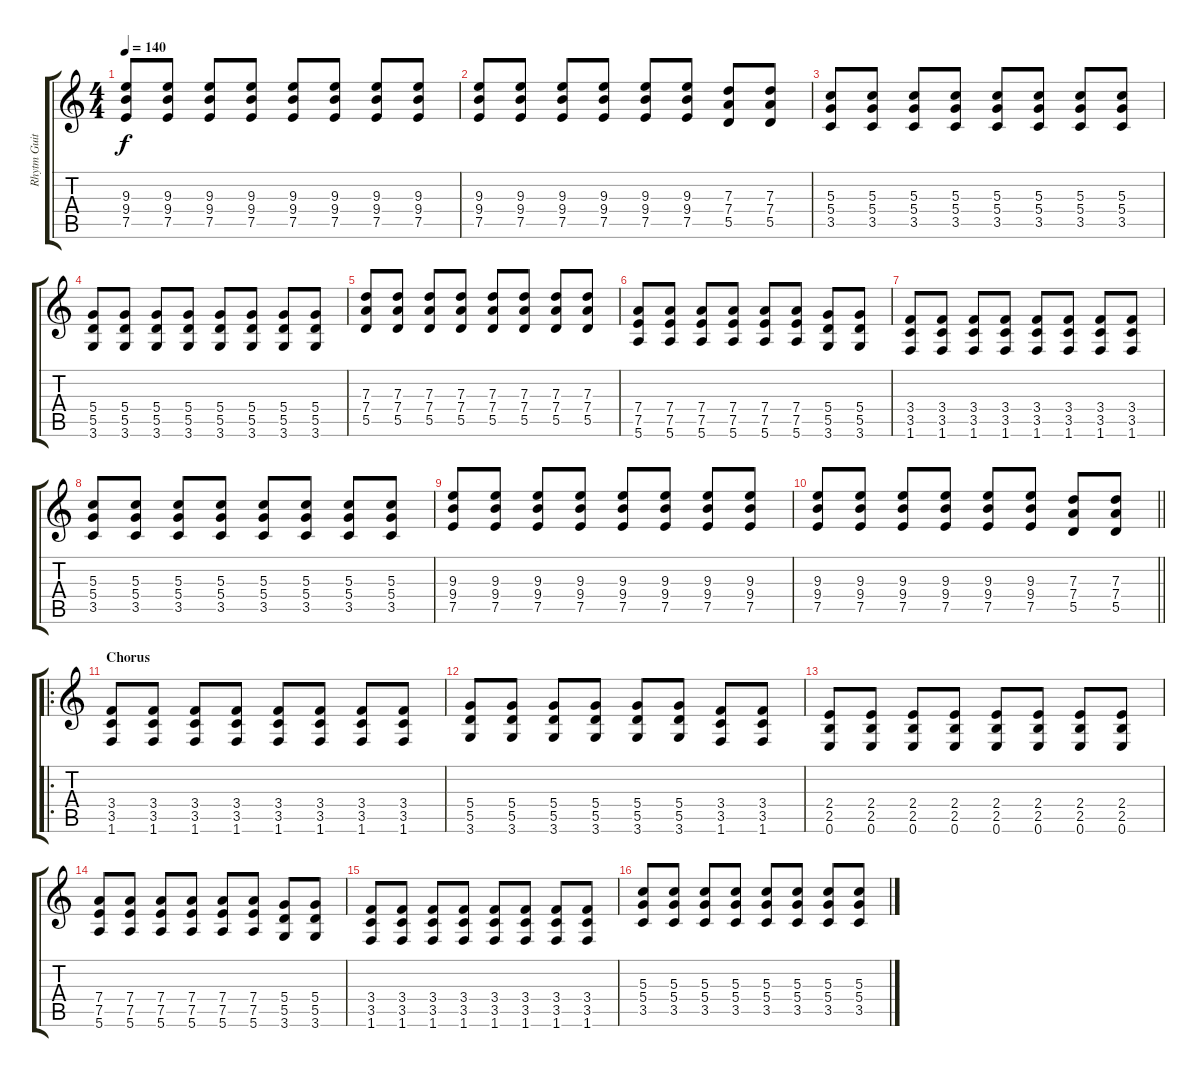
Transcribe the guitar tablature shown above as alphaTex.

\track ("Rhytm Guitar" "Rhytm Guit") {instrument distortionguitar}
\staff {score tabs}
\tuning (E4 B3 G3 D3 A2 E2) {hide}
\ts (4 4)
\tempo 140
\clef g2
\ks c
(9.3 9.4 7.5).8{dy f} (9.3 9.4 7.5).8 (9.3 9.4 7.5).8 (9.3 9.4 7.5).8 (9.3 9.4 7.5).8 (9.3 9.4 7.5).8 (9.3 9.4 7.5).8 (9.3 9.4 7.5).8 |
(9.3 9.4 7.5).8 (9.3 9.4 7.5).8 (9.3 9.4 7.5).8 (9.3 9.4 7.5).8 (9.3 9.4 7.5).8 (9.3 9.4 7.5).8 (7.3 7.4 5.5).8 (7.3 7.4 5.5).8 |
(5.3 5.4 3.5).8 (5.3 5.4 3.5).8 (5.3 5.4 3.5).8 (5.3 5.4 3.5).8 (5.3 5.4 3.5).8 (5.3 5.4 3.5).8 (5.3 5.4 3.5).8 (5.3 5.4 3.5).8 |
(5.4 5.5 3.6).8 (5.4 5.5 3.6).8 (5.4 5.5 3.6).8 (5.4 5.5 3.6).8 (5.4 5.5 3.6).8 (5.4 5.5 3.6).8 (5.4 5.5 3.6).8 (5.4 5.5 3.6).8 |
(7.3 7.4 5.5).8 (7.3 7.4 5.5).8 (7.3 7.4 5.5).8 (7.3 7.4 5.5).8 (7.3 7.4 5.5).8 (7.3 7.4 5.5).8 (7.3 7.4 5.5).8 (7.3 7.4 5.5).8 |
(7.4 7.5 5.6).8 (7.4 7.5 5.6).8 (7.4 7.5 5.6).8 (7.4 7.5 5.6).8 (7.4 7.5 5.6).8 (7.4 7.5 5.6).8 (5.4 5.5 3.6).8 (5.4 5.5 3.6).8 |
(3.4 3.5 1.6).8 (3.4 3.5 1.6).8 (3.4 3.5 1.6).8 (3.4 3.5 1.6).8 (3.4 3.5 1.6).8 (3.4 3.5 1.6).8 (3.4 3.5 1.6).8 (3.4 3.5 1.6).8 |
(5.3 5.4 3.5).8 (5.3 5.4 3.5).8 (5.3 5.4 3.5).8 (5.3 5.4 3.5).8 (5.3 5.4 3.5).8 (5.3 5.4 3.5).8 (5.3 5.4 3.5).8 (5.3 5.4 3.5).8 |
(9.3 9.4 7.5).8 (9.3 9.4 7.5).8 (9.3 9.4 7.5).8 (9.3 9.4 7.5).8 (9.3 9.4 7.5).8 (9.3 9.4 7.5).8 (9.3 9.4 7.5).8 (9.3 9.4 7.5).8 |
\barLineRight lightlight
(9.3 9.4 7.5).8 (9.3 9.4 7.5).8 (9.3 9.4 7.5).8 (9.3 9.4 7.5).8 (9.3 9.4 7.5).8 (9.3 9.4 7.5).8 (7.3 7.4 5.5).8 (7.3 7.4 5.5).8 |
\ro
\section ("" "Chorus")
(3.4 3.5 1.6).8 (3.4 3.5 1.6).8 (3.4 3.5 1.6).8 (3.4 3.5 1.6).8 (3.4 3.5 1.6).8 (3.4 3.5 1.6).8 (3.4 3.5 1.6).8 (3.4 3.5 1.6).8 |
(5.4 5.5 3.6).8 (5.4 5.5 3.6).8 (5.4 5.5 3.6).8 (5.4 5.5 3.6).8 (5.4 5.5 3.6).8 (5.4 5.5 3.6).8 (3.4 3.5 1.6).8 (3.4 3.5 1.6).8 |
(2.4 2.5 0.6).8 (2.4 2.5 0.6).8 (2.4 2.5 0.6).8 (2.4 2.5 0.6).8 (2.4 2.5 0.6).8 (2.4 2.5 0.6).8 (2.4 2.5 0.6).8 (2.4 2.5 0.6).8 |
(7.4 7.5 5.6).8 (7.4 7.5 5.6).8 (7.4 7.5 5.6).8 (7.4 7.5 5.6).8 (7.4 7.5 5.6).8 (7.4 7.5 5.6).8 (5.4 5.5 3.6).8 (5.4 5.5 3.6).8 |
(3.4 3.5 1.6).8 (3.4 3.5 1.6).8 (3.4 3.5 1.6).8 (3.4 3.5 1.6).8 (3.4 3.5 1.6).8 (3.4 3.5 1.6).8 (3.4 3.5 1.6).8 (3.4 3.5 1.6).8 |
(5.3 5.4 3.5).8 (5.3 5.4 3.5).8 (5.3 5.4 3.5).8 (5.3 5.4 3.5).8 (5.3 5.4 3.5).8 (5.3 5.4 3.5).8 (5.3 5.4 3.5).8 (5.3 5.4 3.5).8
